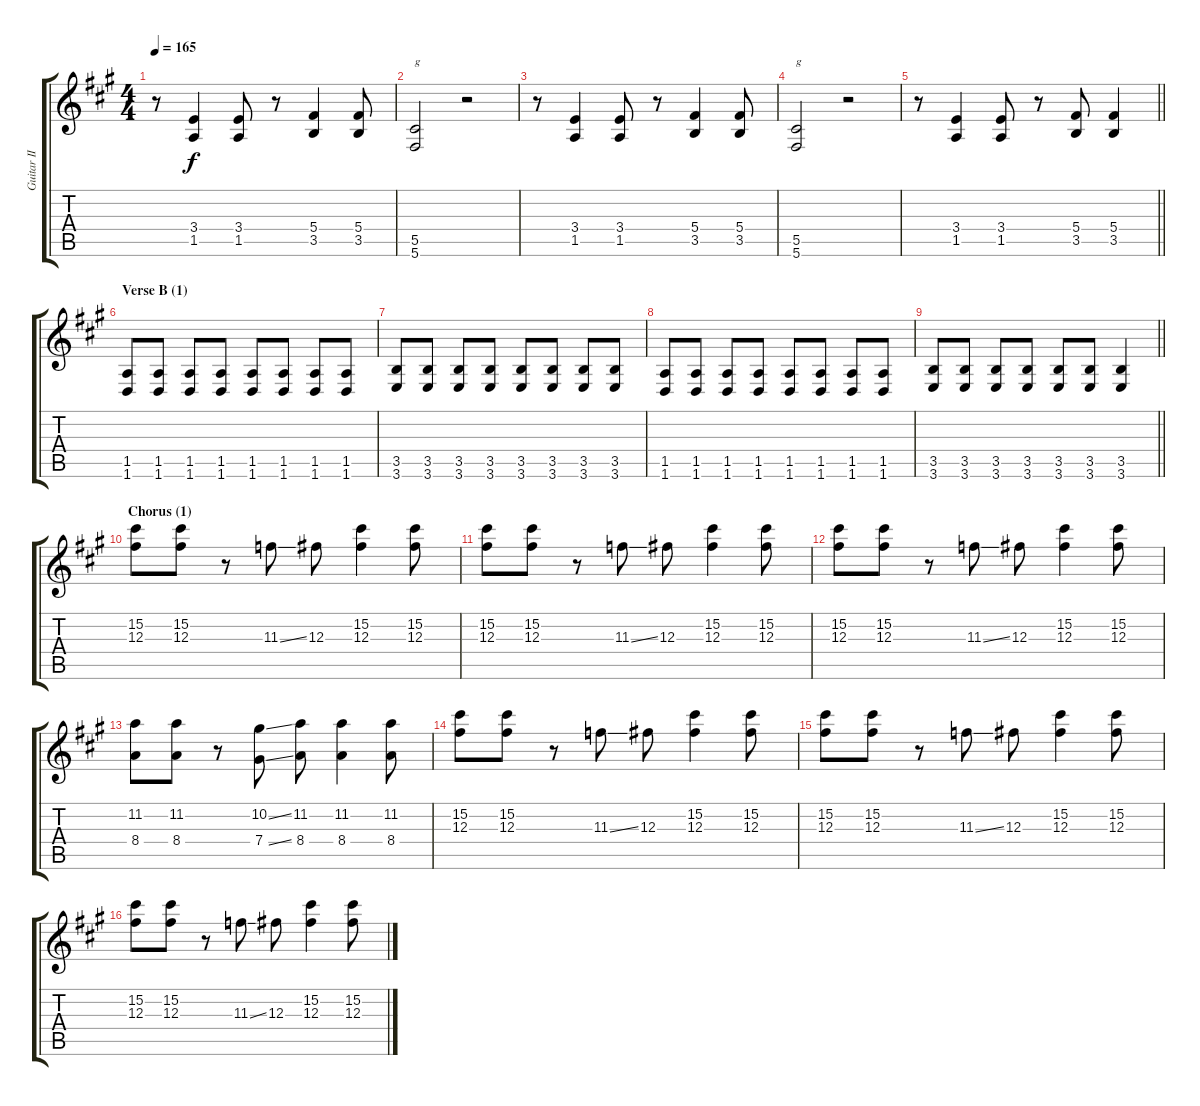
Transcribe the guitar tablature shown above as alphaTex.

\track ("Guitar II" "Guitar II") {instrument distortionguitar}
\staff {score tabs}
\tuning (Eb4 Bb3 Gb3 Db3 Ab2 Db2) {hide}
\ts (4 4)
\tempo 165
\clef g2
\ks f#minor
r.8{dy f} (3.4 1.5).4 (3.4 1.5).8 r.8 (5.4 3.5).4 (5.4 3.5).8 |
(5.5 5.6).2{txt "g"} r.2 |
r.8 (3.4 1.5).4 (3.4 1.5).8 r.8 (5.4 3.5).4 (5.4 3.5).8 |
(5.5 5.6).2{txt "g"} r.2 |
\barLineRight lightlight
r.8 (3.4 1.5).4 (3.4 1.5).8 r.8 (5.4 3.5).8 (5.4 3.5).4 |
\section ("" "Verse B (1)")
(1.5 1.6).8 (1.5 1.6).8 (1.5 1.6).8 (1.5 1.6).8 (1.5 1.6).8 (1.5 1.6).8 (1.5 1.6).8 (1.5 1.6).8 |
(3.5 3.6).8 (3.5 3.6).8 (3.5 3.6).8 (3.5 3.6).8 (3.5 3.6).8 (3.5 3.6).8 (3.5 3.6).8 (3.5 3.6).8 |
(1.5 1.6).8 (1.5 1.6).8 (1.5 1.6).8 (1.5 1.6).8 (1.5 1.6).8 (1.5 1.6).8 (1.5 1.6).8 (1.5 1.6).8 |
\barLineRight lightlight
(3.5 3.6).8 (3.5 3.6).8 (3.5 3.6).8 (3.5 3.6).8 (3.5 3.6).8 (3.5 3.6).8 (3.5 3.6).4 |
\section ("" "Chorus (1)")
(15.2 12.3).8 (15.2 12.3).8 r.8 11.3{ss}.8 12.3.8 (15.2 12.3).4 (15.2 12.3).8 |
(15.2 12.3).8 (15.2 12.3).8 r.8 11.3{ss}.8 12.3.8 (15.2 12.3).4 (15.2 12.3).8 |
(15.2 12.3).8 (15.2 12.3).8 r.8 11.3{ss}.8 12.3.8 (15.2 12.3).4 (15.2 12.3).8 |
(11.2 8.4).8 (11.2 8.4).8 r.8 (10.2{ss} 7.4{ss}).8 (11.2 8.4).8 (11.2 8.4).4 (11.2 8.4).8 |
(15.2 12.3).8 (15.2 12.3).8 r.8 11.3{ss}.8 12.3.8 (15.2 12.3).4 (15.2 12.3).8 |
(15.2 12.3).8 (15.2 12.3).8 r.8 11.3{ss}.8 12.3.8 (15.2 12.3).4 (15.2 12.3).8 |
(15.2 12.3).8 (15.2 12.3).8 r.8 11.3{ss}.8 12.3.8 (15.2 12.3).4 (15.2 12.3).8
